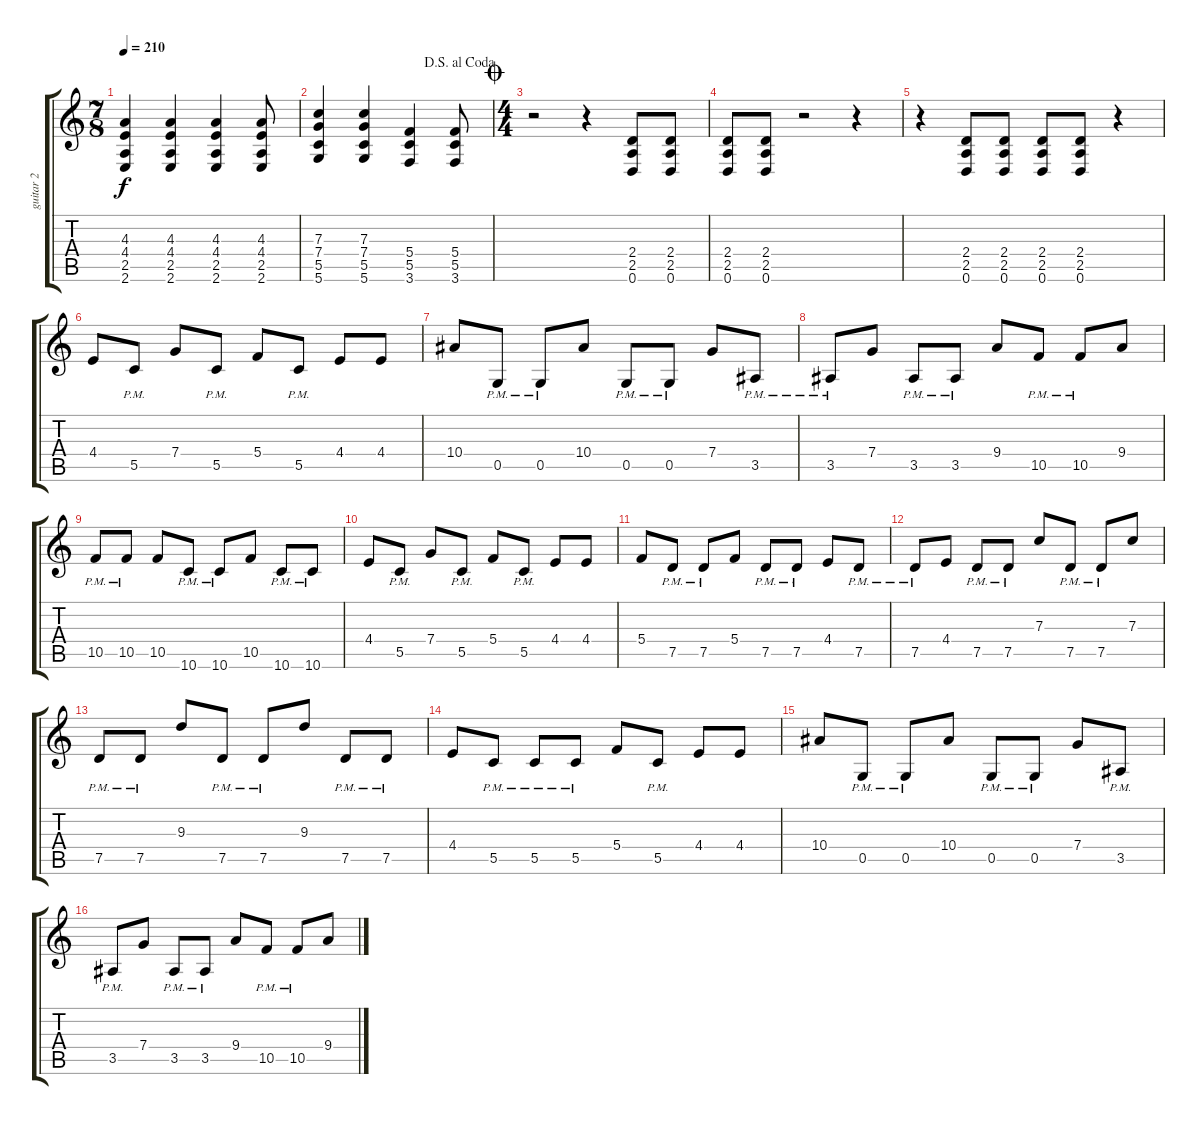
\track ("guitar 2" "guitar 2") {instrument distortionguitar}
\staff {score tabs}
\tuning (D4 A3 F3 C3 G2 D2) {hide}
\ts (7 8)
\tempo 210
\clef g2
\ks c
(4.3 4.4 2.5 2.6).4{dy f} (4.3 4.4 2.5 2.6).4 (4.3 4.4 2.5 2.6).4 (4.3 4.4 2.5 2.6).8 |
\jump dalsegnoalcoda
(7.3 7.4 5.5 5.6).4 (7.3 7.4 5.5 5.6).4 (5.4 5.5 3.6).4 (5.4 5.5 3.6).8 |
\ts (4 4)
\jump coda
r.2 r.4 (2.4 2.5 0.6).8 (2.4 2.5 0.6).8 |
(2.4 2.5 0.6).8 (2.4 2.5 0.6).8 r.2 r.4 |
r.4 (2.4 2.5 0.6).8 (2.4 2.5 0.6).8 (2.4 2.5 0.6).8 (2.4 2.5 0.6).8 r.4 |
4.4.8 5.5{pm}.8 7.4.8 5.5{pm}.8 5.4.8 5.5{pm}.8 4.4.8 4.4.8 |
10.4.8 0.5{pm}.8 0.5{pm}.8 10.4.8 0.5{pm}.8 0.5{pm}.8 7.4.8 3.5{pm}.8 |
3.5{pm}.8 7.4.8 3.5{pm}.8 3.5{pm}.8 9.4.8 10.5{pm}.8 10.5{pm}.8 9.4.8 |
10.5{pm}.8 10.5{pm}.8 10.5.8 10.6{pm}.8 10.6{pm}.8 10.5.8 10.6{pm}.8 10.6{pm}.8 |
4.4.8 5.5{pm}.8 7.4.8 5.5{pm}.8 5.4.8 5.5{pm}.8 4.4.8 4.4.8 |
5.4.8 7.5{pm}.8 7.5{pm}.8 5.4.8 7.5{pm}.8 7.5{pm}.8 4.4.8 7.5{pm}.8 |
7.5{pm}.8 4.4.8 7.5{pm}.8 7.5{pm}.8 7.3.8 7.5{pm}.8 7.5{pm}.8 7.3.8 |
7.5{pm}.8 7.5{pm}.8 9.3.8 7.5{pm}.8 7.5{pm}.8 9.3.8 7.5{pm}.8 7.5{pm}.8 |
4.4.8 5.5{pm}.8 5.5{pm}.8 5.5{pm}.8 5.4.8 5.5{pm}.8 4.4.8 4.4.8 |
10.4.8 0.5{pm}.8 0.5{pm}.8 10.4.8 0.5{pm}.8 0.5{pm}.8 7.4.8 3.5{pm}.8 |
3.5{pm}.8 7.4.8 3.5{pm}.8 3.5{pm}.8 9.4.8 10.5{pm}.8 10.5{pm}.8 9.4.8
